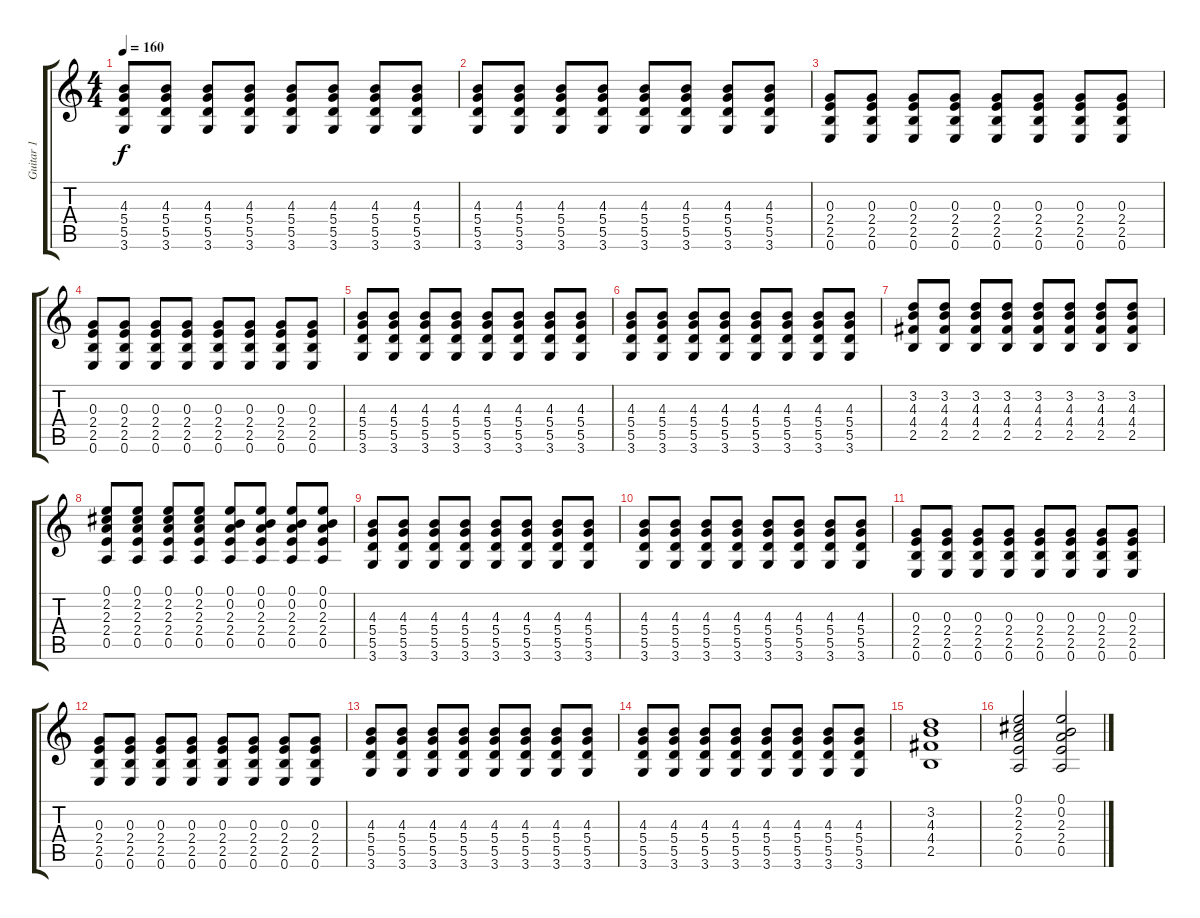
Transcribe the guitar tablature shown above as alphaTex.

\track ("Guitar 1" "Guitar 1") {instrument distortionguitar}
\staff {score tabs}
\tuning (E4 B3 G3 D3 A2 E2) {hide}
\ts (4 4)
\tempo 160
\clef g2
\ks c
(4.3 5.4 5.5 3.6).8{dy f} (4.3 5.4 5.5 3.6).8 (4.3 5.4 5.5 3.6).8 (4.3 5.4 5.5 3.6).8 (4.3 5.4 5.5 3.6).8 (4.3 5.4 5.5 3.6).8 (4.3 5.4 5.5 3.6).8 (4.3 5.4 5.5 3.6).8 |
(4.3 5.4 5.5 3.6).8 (4.3 5.4 5.5 3.6).8 (4.3 5.4 5.5 3.6).8 (4.3 5.4 5.5 3.6).8 (4.3 5.4 5.5 3.6).8 (4.3 5.4 5.5 3.6).8 (4.3 5.4 5.5 3.6).8 (4.3 5.4 5.5 3.6).8 |
(0.3 2.4 2.5 0.6).8 (0.3 2.4 2.5 0.6).8 (0.3 2.4 2.5 0.6).8 (0.3 2.4 2.5 0.6).8 (0.3 2.4 2.5 0.6).8 (0.3 2.4 2.5 0.6).8 (0.3 2.4 2.5 0.6).8 (0.3 2.4 2.5 0.6).8 |
(0.3 2.4 2.5 0.6).8 (0.3 2.4 2.5 0.6).8 (0.3 2.4 2.5 0.6).8 (0.3 2.4 2.5 0.6).8 (0.3 2.4 2.5 0.6).8 (0.3 2.4 2.5 0.6).8 (0.3 2.4 2.5 0.6).8 (0.3 2.4 2.5 0.6).8 |
(4.3 5.4 5.5 3.6).8 (4.3 5.4 5.5 3.6).8 (4.3 5.4 5.5 3.6).8 (4.3 5.4 5.5 3.6).8 (4.3 5.4 5.5 3.6).8 (4.3 5.4 5.5 3.6).8 (4.3 5.4 5.5 3.6).8 (4.3 5.4 5.5 3.6).8 |
(4.3 5.4 5.5 3.6).8 (4.3 5.4 5.5 3.6).8 (4.3 5.4 5.5 3.6).8 (4.3 5.4 5.5 3.6).8 (4.3 5.4 5.5 3.6).8 (4.3 5.4 5.5 3.6).8 (4.3 5.4 5.5 3.6).8 (4.3 5.4 5.5 3.6).8 |
(3.2 4.3 4.4 2.5).8 (3.2 4.3 4.4 2.5).8 (3.2 4.3 4.4 2.5).8 (3.2 4.3 4.4 2.5).8 (3.2 4.3 4.4 2.5).8 (3.2 4.3 4.4 2.5).8 (3.2 4.3 4.4 2.5).8 (3.2 4.3 4.4 2.5).8 |
(0.1 2.2 2.3 2.4 0.5).8 (0.1 2.2 2.3 2.4 0.5).8 (0.1 2.2 2.3 2.4 0.5).8 (0.1 2.2 2.3 2.4 0.5).8 (0.1 0.2 2.3 2.4 0.5).8 (0.1 0.2 2.3 2.4 0.5).8 (0.1 0.2 2.3 2.4 0.5).8 (0.1 0.2 2.3 2.4 0.5).8 |
(4.3 5.4 5.5 3.6).8 (4.3 5.4 5.5 3.6).8 (4.3 5.4 5.5 3.6).8 (4.3 5.4 5.5 3.6).8 (4.3 5.4 5.5 3.6).8 (4.3 5.4 5.5 3.6).8 (4.3 5.4 5.5 3.6).8 (4.3 5.4 5.5 3.6).8 |
(4.3 5.4 5.5 3.6).8 (4.3 5.4 5.5 3.6).8 (4.3 5.4 5.5 3.6).8 (4.3 5.4 5.5 3.6).8 (4.3 5.4 5.5 3.6).8 (4.3 5.4 5.5 3.6).8 (4.3 5.4 5.5 3.6).8 (4.3 5.4 5.5 3.6).8 |
(0.3 2.4 2.5 0.6).8 (0.3 2.4 2.5 0.6).8 (0.3 2.4 2.5 0.6).8 (0.3 2.4 2.5 0.6).8 (0.3 2.4 2.5 0.6).8 (0.3 2.4 2.5 0.6).8 (0.3 2.4 2.5 0.6).8 (0.3 2.4 2.5 0.6).8 |
(0.3 2.4 2.5 0.6).8 (0.3 2.4 2.5 0.6).8 (0.3 2.4 2.5 0.6).8 (0.3 2.4 2.5 0.6).8 (0.3 2.4 2.5 0.6).8 (0.3 2.4 2.5 0.6).8 (0.3 2.4 2.5 0.6).8 (0.3 2.4 2.5 0.6).8 |
(4.3 5.4 5.5 3.6).8 (4.3 5.4 5.5 3.6).8 (4.3 5.4 5.5 3.6).8 (4.3 5.4 5.5 3.6).8 (4.3 5.4 5.5 3.6).8 (4.3 5.4 5.5 3.6).8 (4.3 5.4 5.5 3.6).8 (4.3 5.4 5.5 3.6).8 |
(4.3 5.4 5.5 3.6).8 (4.3 5.4 5.5 3.6).8 (4.3 5.4 5.5 3.6).8 (4.3 5.4 5.5 3.6).8 (4.3 5.4 5.5 3.6).8 (4.3 5.4 5.5 3.6).8 (4.3 5.4 5.5 3.6).8 (4.3 5.4 5.5 3.6).8 |
(3.2 4.3 4.4 2.5).1 |
(0.1 2.2 2.3 2.4 0.5).2 (0.1 0.2 2.3 2.4 0.5).2
